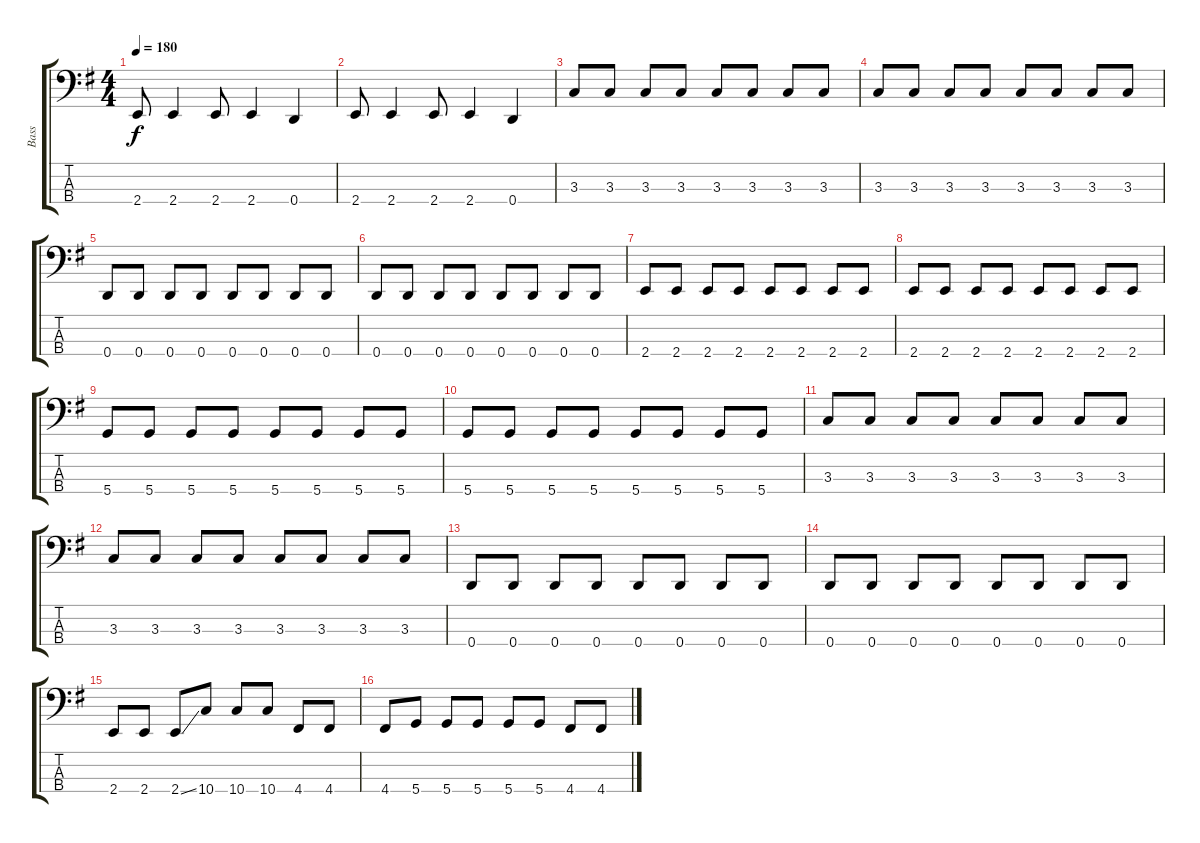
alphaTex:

\track ("Bass" "Bass") {instrument electricbassfinger}
\staff {score tabs}
\tuning (G2 D2 A1 D1) {hide}
\ts (4 4)
\tempo 180
\clef f4
\ks g
2.4.8{dy f} 2.4.4 2.4.8 2.4.4 0.4.4 |
2.4.8 2.4.4 2.4.8 2.4.4 0.4.4 |
3.3.8 3.3.8 3.3.8 3.3.8 3.3.8 3.3.8 3.3.8 3.3.8 |
3.3.8 3.3.8 3.3.8 3.3.8 3.3.8 3.3.8 3.3.8 3.3.8 |
0.4.8 0.4.8 0.4.8 0.4.8 0.4.8 0.4.8 0.4.8 0.4.8 |
0.4.8 0.4.8 0.4.8 0.4.8 0.4.8 0.4.8 0.4.8 0.4.8 |
2.4.8 2.4.8 2.4.8 2.4.8 2.4.8 2.4.8 2.4.8 2.4.8 |
2.4.8 2.4.8 2.4.8 2.4.8 2.4.8 2.4.8 2.4.8 2.4.8 |
5.4.8 5.4.8 5.4.8 5.4.8 5.4.8 5.4.8 5.4.8 5.4.8 |
5.4.8 5.4.8 5.4.8 5.4.8 5.4.8 5.4.8 5.4.8 5.4.8 |
3.3.8 3.3.8 3.3.8 3.3.8 3.3.8 3.3.8 3.3.8 3.3.8 |
3.3.8 3.3.8 3.3.8 3.3.8 3.3.8 3.3.8 3.3.8 3.3.8 |
0.4.8 0.4.8 0.4.8 0.4.8 0.4.8 0.4.8 0.4.8 0.4.8 |
0.4.8 0.4.8 0.4.8 0.4.8 0.4.8 0.4.8 0.4.8 0.4.8 |
2.4.8 2.4.8 2.4{ss}.8 10.4.8 10.4.8 10.4.8 4.4.8 4.4.8 |
4.4.8 5.4.8 5.4.8 5.4.8 5.4.8 5.4.8 4.4.8 4.4.8
